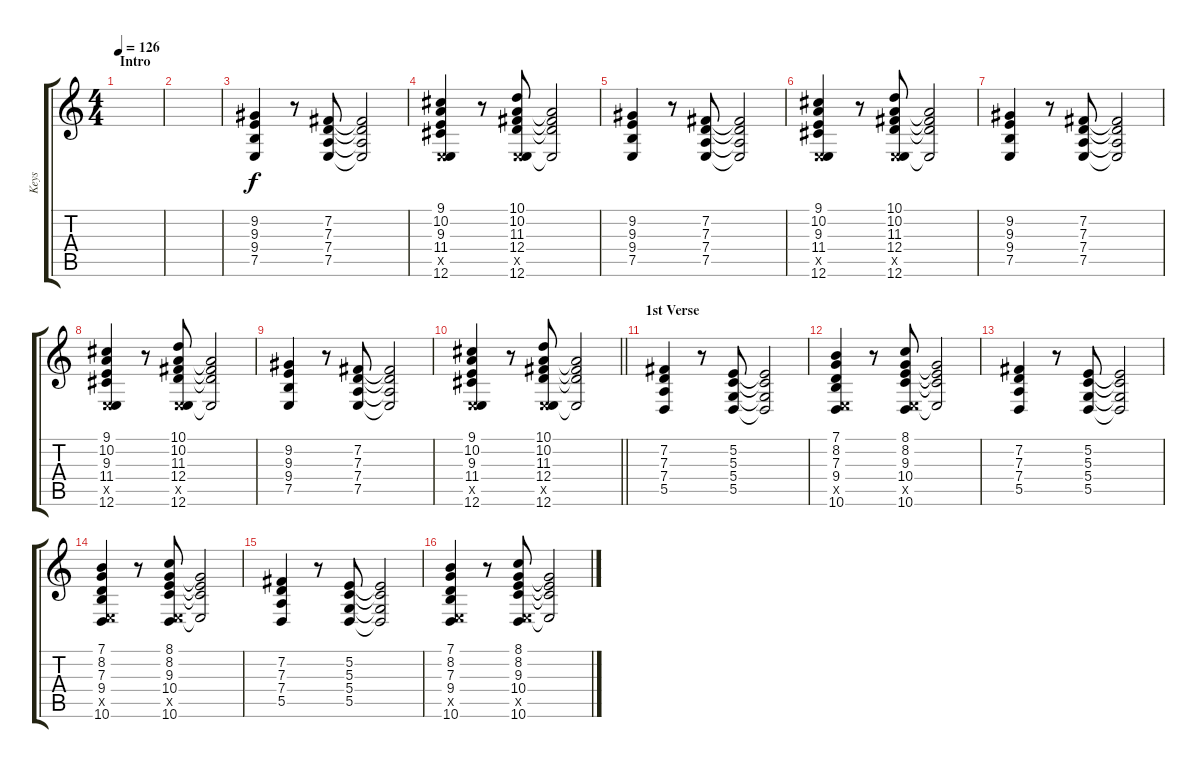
\track ("Keys" "Keys") {instrument brasssection}
\staff {score tabs}
\tuning (E4 B3 G3 D3 A2 E2) {hide}
\ts (4 4)
\section ("" "Intro")
\tempo 126
\clef g2
\ks c
|
|
(9.2 9.3 9.4 7.5).4 r.8 (7.2 7.3 7.4 7.5).8 (7.2{t} 7.3{t} 7.4{t} 7.5{t}).2 |
(9.1 10.2 9.3 11.4 7.5{x} 12.6).4 r.8 (10.1 10.2 11.3 12.4 7.5{x} 12.6).8 (10.2{t} 11.3{t} 12.4{t} 7.5{t}).2 |
(9.2 9.3 9.4 7.5).4 r.8 (7.2 7.3 7.4 7.5).8 (7.2{t} 7.3{t} 7.4{t} 7.5{t}).2 |
(9.1 10.2 9.3 11.4 7.5{x} 12.6).4 r.8 (10.1 10.2 11.3 12.4 7.5{x} 12.6).8 (10.2{t} 11.3{t} 12.4{t} 7.5{t}).2 |
(9.2 9.3 9.4 7.5).4 r.8 (7.2 7.3 7.4 7.5).8 (7.2{t} 7.3{t} 7.4{t} 7.5{t}).2 |
(9.1 10.2 9.3 11.4 7.5{x} 12.6).4 r.8 (10.1 10.2 11.3 12.4 7.5{x} 12.6).8 (10.2{t} 11.3{t} 12.4{t} 7.5{t}).2 |
(9.2 9.3 9.4 7.5).4 r.8 (7.2 7.3 7.4 7.5).8 (7.2{t} 7.3{t} 7.4{t} 7.5{t}).2 |
\barLineRight lightlight
(9.1 10.2 9.3 11.4 7.5{x} 12.6).4 r.8 (10.1 10.2 11.3 12.4 7.5{x} 12.6).8 (10.2{t} 11.3{t} 12.4{t} 7.5{t}).2 |
\section ("" "1st Verse")
(7.2 7.3 7.4 5.5).4 r.8 (5.2 5.3 5.4 5.5).8 (5.2{t} 5.3{t} 5.4{t} 5.5{t}).2 |
(7.1 8.2 7.3 9.4 7.5{x} 10.6).4 r.8 (8.1 8.2 9.3 10.4 7.5{x} 10.6).8 (8.2{t} 9.3{t} 10.4{t} 7.5{t}).2 |
(7.2 7.3 7.4 5.5).4 r.8 (5.2 5.3 5.4 5.5).8 (5.2{t} 5.3{t} 5.4{t} 5.5{t}).2 |
(7.1 8.2 7.3 9.4 7.5{x} 10.6).4 r.8 (8.1 8.2 9.3 10.4 7.5{x} 10.6).8 (8.2{t} 9.3{t} 10.4{t} 7.5{t}).2 |
(7.2 7.3 7.4 5.5).4 r.8 (5.2 5.3 5.4 5.5).8 (5.2{t} 5.3{t} 5.4{t} 5.5{t}).2 |
(7.1 8.2 7.3 9.4 7.5{x} 10.6).4 r.8 (8.1 8.2 9.3 10.4 7.5{x} 10.6).8 (8.2{t} 9.3{t} 10.4{t} 7.5{t}).2
